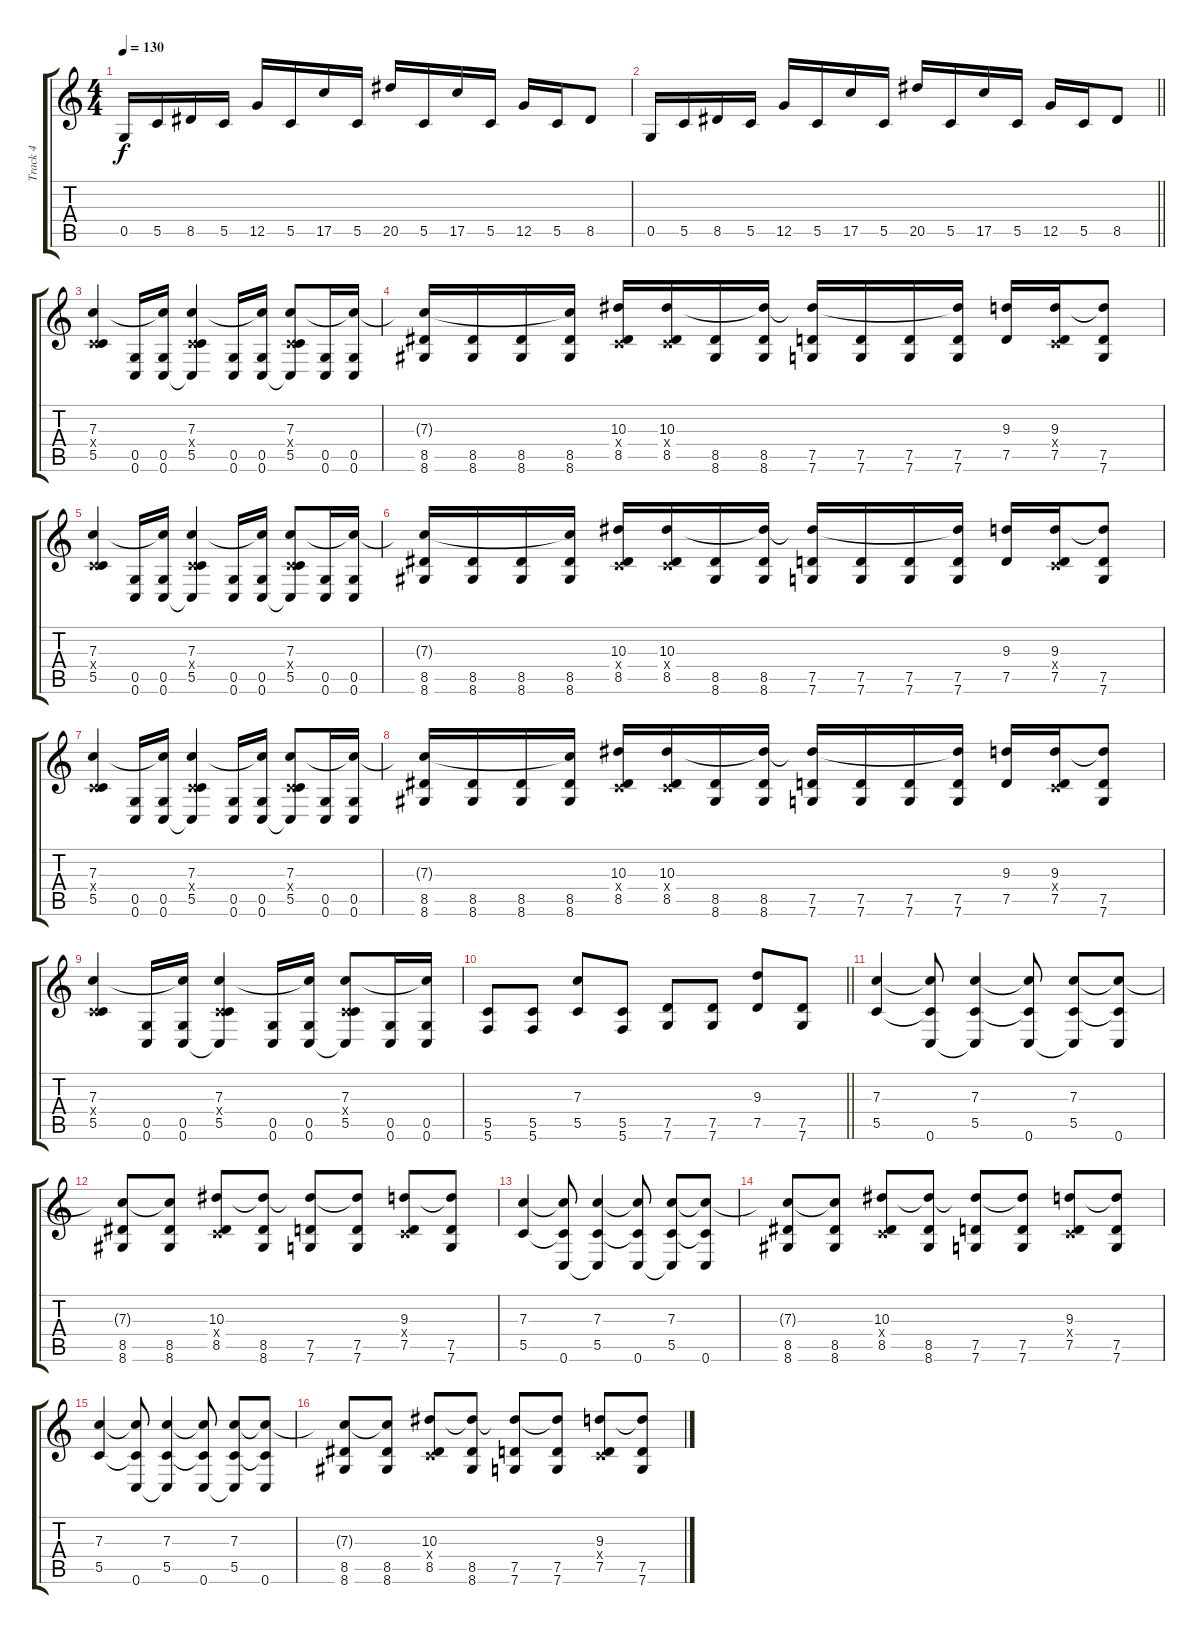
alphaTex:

\track ("Track 4" "Track 4") {instrument overdrivenguitar}
\staff {score tabs}
\tuning (D4 A3 F3 C3 G2 C2) {hide}
\ts (4 4)
\tempo 130
\clef g2
\ks c
0.5.16{dy f} 5.5.16 8.5.16 5.5.16 12.5.16 5.5.16 17.5.16 5.5.16 20.5.16 5.5.16 17.5.16 5.5.16 12.5.16 5.5.16 8.5.8 |
\barLineRight lightlight
0.5.16 5.5.16 8.5.16 5.5.16 12.5.16 5.5.16 17.5.16 5.5.16 20.5.16 5.5.16 17.5.16 5.5.16 12.5.16 5.5.16 8.5.8 |
\section ("" "")
(7.3 0.4{x} 5.5).4 (0.5 0.6).16 (7.3{t} 0.5 0.6).16 (7.3 0.4{x} 5.5 0.6{t}).4 (0.5 0.6).16 (7.3{t} 0.5 0.6).16 (7.3 0.4{x} 5.5 0.6{t}).8 (0.5 0.6).16 (7.3{t} 0.5 0.6).16 |
(7.3{t} 8.5 8.6).16 (8.5 8.6).16 (8.5 8.6).16 (7.3{t} 8.5 8.6).16 (10.3 0.4{x} 8.5).16 (10.3 0.4{x} 8.5).16 (8.5 8.6).16 (10.3{t} 8.5 8.6).16 (10.3{t} 7.5 7.6).16 (7.5 7.6).16 (7.5 7.6).16 (10.3{t} 7.5 7.6).16 (9.3 7.5).16 (9.3 0.4{x} 7.5).16 (9.3{t} 7.5 7.6).8 |
(7.3 0.4{x} 5.5).4 (0.5 0.6).16 (7.3{t} 0.5 0.6).16 (7.3 0.4{x} 5.5 0.6{t}).4 (0.5 0.6).16 (7.3{t} 0.5 0.6).16 (7.3 0.4{x} 5.5 0.6{t}).8 (0.5 0.6).16 (7.3{t} 0.5 0.6).16 |
(7.3{t} 8.5 8.6).16 (8.5 8.6).16 (8.5 8.6).16 (7.3{t} 8.5 8.6).16 (10.3 0.4{x} 8.5).16 (10.3 0.4{x} 8.5).16 (8.5 8.6).16 (10.3{t} 8.5 8.6).16 (10.3{t} 7.5 7.6).16 (7.5 7.6).16 (7.5 7.6).16 (10.3{t} 7.5 7.6).16 (9.3 7.5).16 (9.3 0.4{x} 7.5).16 (9.3{t} 7.5 7.6).8 |
(7.3 0.4{x} 5.5).4 (0.5 0.6).16 (7.3{t} 0.5 0.6).16 (7.3 0.4{x} 5.5 0.6{t}).4 (0.5 0.6).16 (7.3{t} 0.5 0.6).16 (7.3 0.4{x} 5.5 0.6{t}).8 (0.5 0.6).16 (7.3{t} 0.5 0.6).16 |
(7.3{t} 8.5 8.6).16 (8.5 8.6).16 (8.5 8.6).16 (7.3{t} 8.5 8.6).16 (10.3 0.4{x} 8.5).16 (10.3 0.4{x} 8.5).16 (8.5 8.6).16 (10.3{t} 8.5 8.6).16 (10.3{t} 7.5 7.6).16 (7.5 7.6).16 (7.5 7.6).16 (10.3{t} 7.5 7.6).16 (9.3 7.5).16 (9.3 0.4{x} 7.5).16 (9.3{t} 7.5 7.6).8 |
(7.3 0.4{x} 5.5).4 (0.5 0.6).16 (7.3{t} 0.5 0.6).16 (7.3 0.4{x} 5.5 0.6{t}).4 (0.5 0.6).16 (7.3{t} 0.5 0.6).16 (7.3 0.4{x} 5.5 0.6{t}).8 (0.5 0.6).16 (7.3{t} 0.5 0.6).16 |
\barLineRight lightlight
(5.5 5.6).8 (5.5 5.6).8 (7.3 5.5).8 (5.5 5.6).8 (7.5 7.6).8 (7.5 7.6).8 (9.3 7.5).8 (7.5 7.6).8 |
\section ("" "")
(7.3 5.5).4 (7.3{t} 5.5{t} 0.6).8 (7.3 5.5 0.6{t}).4 (7.3{t} 5.5{t} 0.6).8 (7.3 5.5 0.6{t}).8 (7.3{t} 5.5{t} 0.6).8 |
(7.3{t} 8.5 8.6).8 (7.3{t} 8.5 8.6).8 (10.3 0.4{x} 8.5).8 (10.3{t} 8.5 8.6).8 (10.3{t} 7.5 7.6).8 (10.3{t} 7.5 7.6).8 (9.3 0.4{x} 7.5).8 (9.3{t} 7.5 7.6).8 |
(7.3 5.5).4 (7.3{t} 5.5{t} 0.6).8 (7.3 5.5 0.6{t}).4 (7.3{t} 5.5{t} 0.6).8 (7.3 5.5 0.6{t}).8 (7.3{t} 5.5{t} 0.6).8 |
(7.3{t} 8.5 8.6).8 (7.3{t} 8.5 8.6).8 (10.3 0.4{x} 8.5).8 (10.3{t} 8.5 8.6).8 (10.3{t} 7.5 7.6).8 (10.3{t} 7.5 7.6).8 (9.3 0.4{x} 7.5).8 (9.3{t} 7.5 7.6).8 |
(7.3 5.5).4 (7.3{t} 5.5{t} 0.6).8 (7.3 5.5 0.6{t}).4 (7.3{t} 5.5{t} 0.6).8 (7.3 5.5 0.6{t}).8 (7.3{t} 5.5{t} 0.6).8 |
(7.3{t} 8.5 8.6).8 (7.3{t} 8.5 8.6).8 (10.3 0.4{x} 8.5).8 (10.3{t} 8.5 8.6).8 (10.3{t} 7.5 7.6).8 (10.3{t} 7.5 7.6).8 (9.3 0.4{x} 7.5).8 (9.3{t} 7.5 7.6).8
